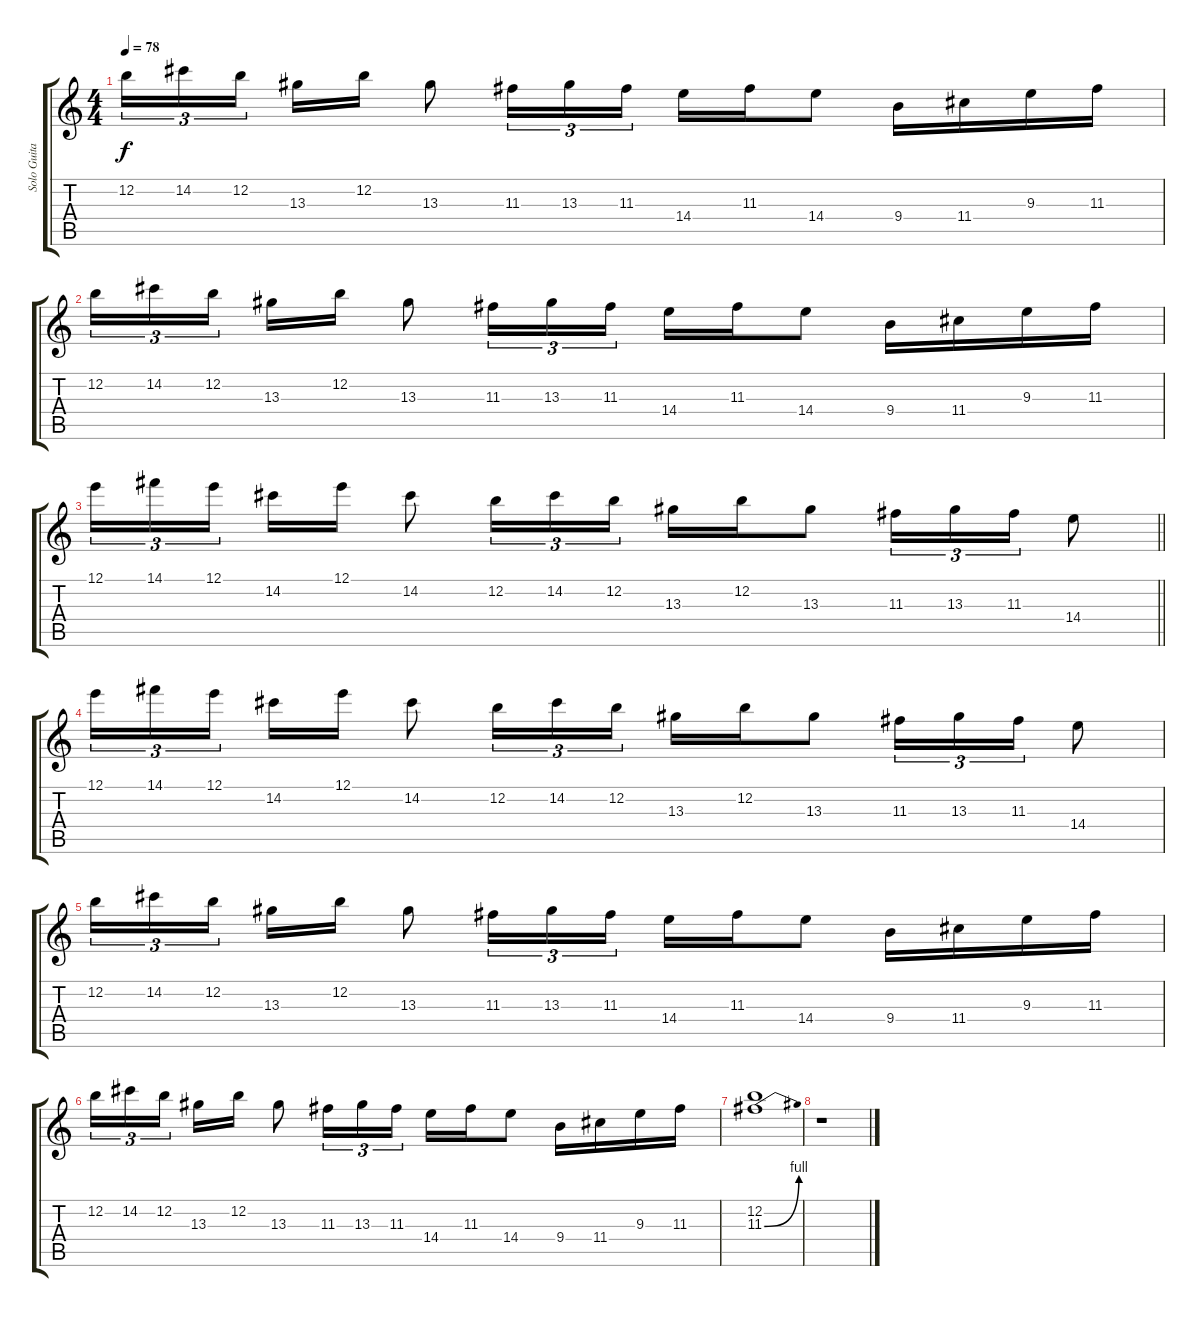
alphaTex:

\track ("Solo Guitar (Andrew Stockdale)" "Solo Guita") {instrument overdrivenguitar}
\staff {score tabs}
\tuning (E4 B3 G3 D3 A2 E2) {hide}
\ts (4 4)
\tempo 78
\clef g2
\ks c
12.2.16{tu (3 2) dy f} 14.2.16{tu (3 2)} 12.2.16{tu (3 2) beam splitsecondary} 13.3.16 12.2.16 13.3.8 11.3.16{tu (3 2)} 13.3.16{tu (3 2)} 11.3.16{tu (3 2)} 14.4.16 11.3.16 14.4.8 9.4.16 11.4.16 9.3.16 11.3.16 |
12.2.16{tu (3 2)} 14.2.16{tu (3 2)} 12.2.16{tu (3 2) beam splitsecondary} 13.3.16 12.2.16 13.3.8 11.3.16{tu (3 2)} 13.3.16{tu (3 2)} 11.3.16{tu (3 2)} 14.4.16 11.3.16 14.4.8 9.4.16 11.4.16 9.3.16 11.3.16 |
\barLineRight lightlight
12.1.16{tu (3 2)} 14.1.16{tu (3 2)} 12.1.16{tu (3 2) beam splitsecondary} 14.2.16 12.1.16 14.2.8 12.2.16{tu (3 2)} 14.2.16{tu (3 2)} 12.2.16{tu (3 2)} 13.3.16 12.2.16 13.3.8 11.3.16{tu (3 2)} 13.3.16{tu (3 2)} 11.3.16{tu (3 2)} 14.4.8 |
12.1.16{tu (3 2)} 14.1.16{tu (3 2)} 12.1.16{tu (3 2) beam splitsecondary} 14.2.16 12.1.16 14.2.8 12.2.16{tu (3 2)} 14.2.16{tu (3 2)} 12.2.16{tu (3 2)} 13.3.16 12.2.16 13.3.8 11.3.16{tu (3 2)} 13.3.16{tu (3 2)} 11.3.16{tu (3 2)} 14.4.8 |
12.2.16{tu (3 2)} 14.2.16{tu (3 2)} 12.2.16{tu (3 2) beam splitsecondary} 13.3.16 12.2.16 13.3.8 11.3.16{tu (3 2)} 13.3.16{tu (3 2)} 11.3.16{tu (3 2)} 14.4.16 11.3.16 14.4.8 9.4.16 11.4.16 9.3.16 11.3.16 |
12.2.16{tu (3 2)} 14.2.16{tu (3 2)} 12.2.16{tu (3 2) beam splitsecondary} 13.3.16 12.2.16 13.3.8 11.3.16{tu (3 2)} 13.3.16{tu (3 2)} 11.3.16{tu (3 2)} 14.4.16 11.3.16 14.4.8 9.4.16 11.4.16 9.3.16 11.3.16 |
(12.2 11.3{be (bend 0 0 60 4)}).1 |
r.1
